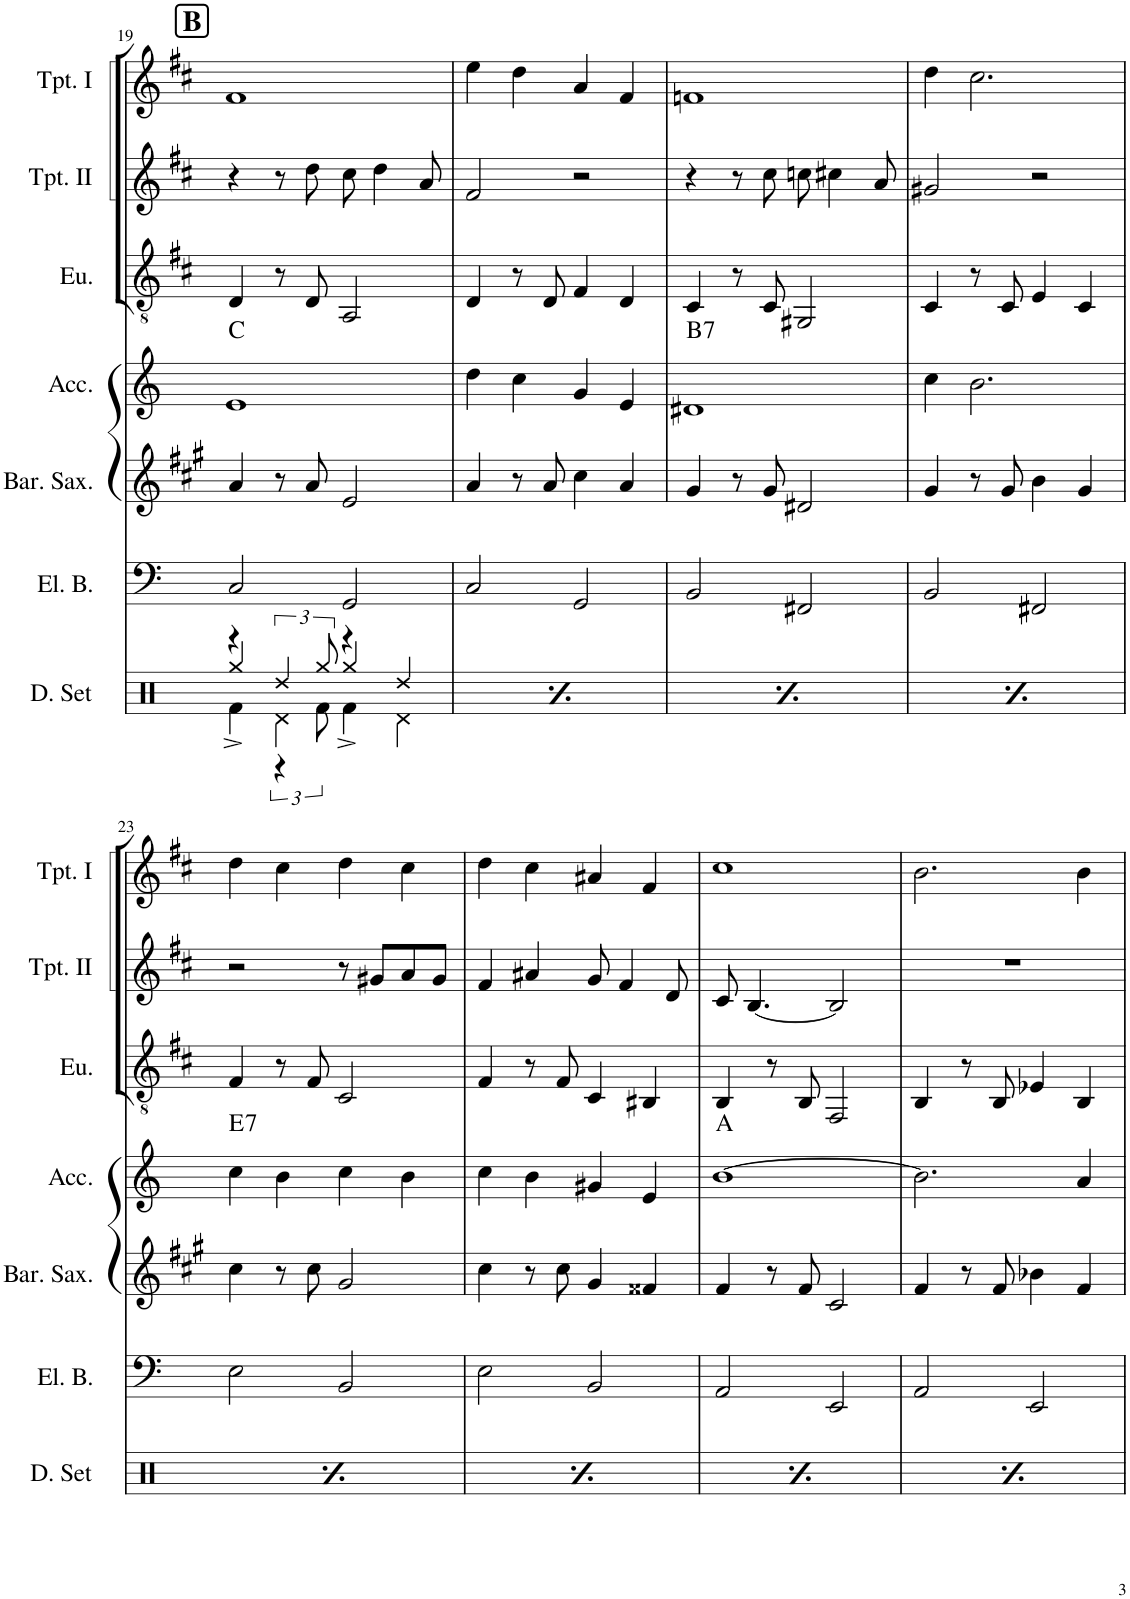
**kern	**kern	**kern	**kern	**harte	**kern	**kern	**kern
*part7	*part6	*part5	*part4	*part4	*part3	*part2	*part1
*staff7	*staff6	*staff5	*staff4	*	*staff3	*staff2	*staff1
*I"Drumset	*I"Electric Bass	*I"Baritone Saxophone	*I"Accordion	*	*I"Euphonium	*I"Trompete II	*I"Trompete I
*I'D. Set	*I'El. B.	*I'Bar. Sax.	*I'Acc.	*	*I'Eu.	*I'Tpt. II	*I'Tpt. I
!!LO:PB:g=z
*clefX	*clefF4	*clefG2	*clefG2	*	*clefGv2	*clefG2	*clefG2
*	*Trd7c12	*Trd12c21	*	*	*Trd1c2	*Trd1c2	*Trd1c2
*k[]	*k[]	*k[f#c#g#]	*k[]	*	*k[f#c#]	*k[f#c#]	*k[f#c#]
*M4/4	*M4/4	*M4/4	*M4/4	*	*M4/4	*M4/4	*M4/4
!!LO:REH:place=s1:a:B:cj:fs=14:t=B
=19	=19	=19	=19	=19	=19	=19	=19
*^	*	*	*	*	*	*	*
*	*^	*	*	*	*	*	*	*
4r	4Rf^\	4Rgg/	2C/	4a/	1e	C:maj	4D/	4r	1f#
4Rdd/	6Rd\	6r	.	8r	.	.	8r	8r	.
.	.	.	.	8a/	.	.	8D/	8dd\	.
.	12Rf\	12Rgg/	.	.	.	.	.	.	.
4r	4Rf^\	4Rgg/	2GG/	2e/	.	.	2AA/	8cc#\	.
.	.	.	.	.	.	.	.	4dd\	.
4Rdd/	4Rd\	4ryy	.	.	.	.	.	.	.
.	.	.	.	.	.	.	.	8a/	.
=20	=20	=20	=20	=20	=20	=20	=20	=20	=20
4r	4Rf^\	4Rgg/	2C/	4a/	4dd\	.	4D/	2f#/	4ee\
4Rdd/	6Rd\	6r	.	8r	4cc\	.	8r	.	4dd\
.	.	.	.	8a/	.	.	8D/	.	.
.	12Rf\	12Rgg/	.	.	.	.	.	.	.
4r	4Rf^\	4Rgg/	2GG/	4cc#\	4g/	.	4F#/	2r	4a/
4Rdd/	4Rd\	4ryy	.	4a/	4e/	.	4D/	.	4f#/
=21	=21	=21	=21	=21	=21	=21	=21	=21	=21
!	!	!	!	!	!	!LO:H:kt=7	!	!	!
4r	4Rf^\	4Rgg/	2BB/	4g#/	1d#X	B:7	4C#/	4r	1fn
4Rdd/	6Rd\	6r	.	8r	.	.	8r	8r	.
.	.	.	.	8g#/	.	.	8C#/	8cc#\	.
.	12Rf\	12Rgg/	.	.	.	.	.	.	.
4r	4Rf^\	4Rgg/	2FF#X/	2d#X/	.	.	2GG#X/	8ccn\	.
.	.	.	.	.	.	.	.	4cc#X\	.
4Rdd/	4Rd\	4ryy	.	.	.	.	.	.	.
.	.	.	.	.	.	.	.	8a/	.
=22	=22	=22	=22	=22	=22	=22	=22	=22	=22
4r	4Rf^\	4Rgg/	2BB/	4g#/	4cc\	.	4C#/	2g#X/	4dd\
4Rdd/	6Rd\	6r	.	8r	2.b\	.	8r	.	2.cc#\
.	.	.	.	8g#/	.	.	8C#/	.	.
.	12Rf\	12Rgg/	.	.	.	.	.	.	.
4r	4Rf^\	4Rgg/	2FF#X/	4b\	.	.	4E/	2r	.
4Rdd/	4Rd\	4ryy	.	4g#/	.	.	4C#/	.	.
!!LO:LB:g=z
=23	=23	=23	=23	=23	=23	=23	=23	=23	=23
!	!	!	!	!	!	!LO:H:kt=7	!	!	!
4r	4Rf^\	4Rgg/	2E\	4cc#\	4cc\	E:7	4F#/	2r	4dd\
4Rdd/	6Rd\	6r	.	8r	4b\	.	8r	.	4cc#\
.	.	.	.	8cc#\	.	.	8F#/	.	.
.	12Rf\	12Rgg/	.	.	.	.	.	.	.
4r	4Rf^\	4Rgg/	2BB/	2g#/	4cc\	.	2C#/	8r	4dd\
.	.	.	.	.	.	.	.	8g#X/L	.
4Rdd/	4Rd\	4ryy	.	.	4b\	.	.	8a/	4cc#\
.	.	.	.	.	.	.	.	8g#/J	.
=24	=24	=24	=24	=24	=24	=24	=24	=24	=24
4r	4Rf^\	4Rgg/	2E\	4cc#\	4cc\	.	4F#/	4f#/	4dd\
4Rdd/	6Rd\	6r	.	8r	4b\	.	8r	4a#X/	4cc#\
.	.	.	.	8cc#\	.	.	8F#/	.	.
.	12Rf\	12Rgg/	.	.	.	.	.	.	.
4r	4Rf^\	4Rgg/	2BB/	4g#/	4g#X/	.	4C#/	8g/	4a#X/
.	.	.	.	.	.	.	.	4f#/	.
4Rdd/	4Rd\	4ryy	.	4f##X/	4e/	.	4BB#X/	.	4f#/
.	.	.	.	.	.	.	.	8d/	.
=25	=25	=25	=25	=25	=25	=25	=25	=25	=25
4r	4Rf^\	4Rgg/	2AA/	4f#/	[1b	A:maj	4BB/	8c#/	1cc#
.	.	.	.	.	.	.	.	[4.B/	.
4Rdd/	6Rd\	6r	.	8r	.	.	8r	.	.
.	.	.	.	8f#/	.	.	8BB/	.	.
.	12Rf\	12Rgg/	.	.	.	.	.	.	.
4r	4Rf^\	4Rgg/	2EE/	2c#/	.	.	2FF#/	2B/]	.
4Rdd/	4Rd\	4ryy	.	.	.	.	.	.	.
=26	=26	=26	=26	=26	=26	=26	=26	=26	=26
4r	4Rf^\	4Rgg/	2AA/	4f#/	2.b\]	.	4BB/	1r	2.b\
4Rdd/	6Rd\	6r	.	8r	.	.	8r	.	.
.	.	.	.	8f#/	.	.	8BB/	.	.
.	12Rf\	12Rgg/	.	.	.	.	.	.	.
4r	4Rf^\	4Rgg/	2EE/	4b-X\	.	.	4E-X/	.	.
4Rdd/	4Rd\	4ryy	.	4f#/	4a/	.	4BB/	.	4b\
*v	*v	*v	*	*	*	*	*	*	*
=	=	=	=	=	=	=	=
*-	*-	*-	*-	*-	*-	*-	*-
